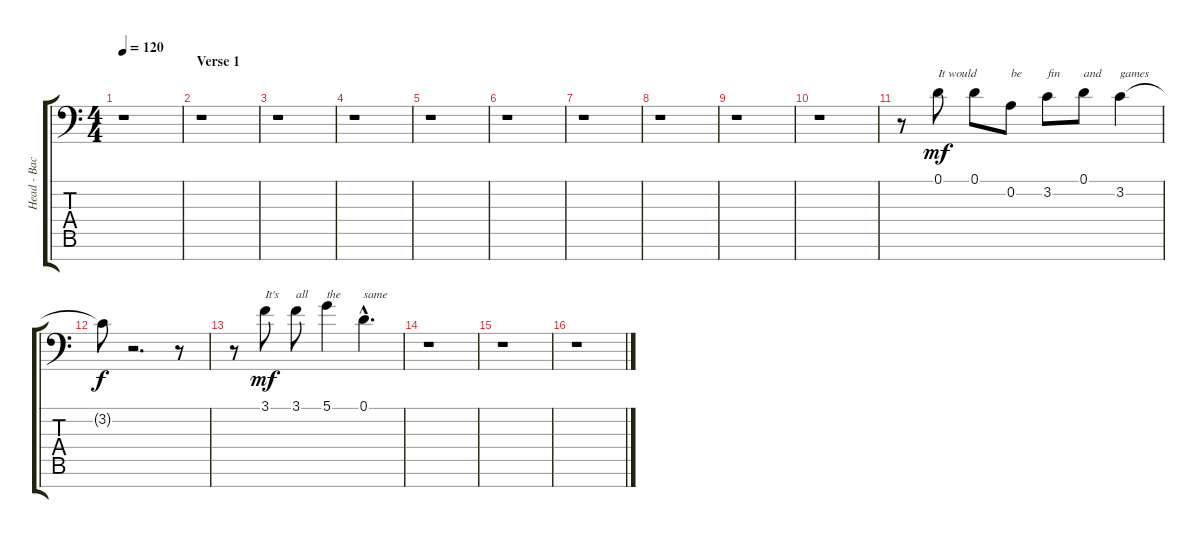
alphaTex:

\track ("Head - Backing Vocals" "Head - Bac") {instrument trumpet}
\staff {score tabs}
\tuning (D4 A3 F3 C3 G2 D2 A1) {hide}
\ts (4 4)
\tempo 120
\clef f4
\ks c
r.1{dy mf} |
\section ("" "Verse 1")
r.1 |
r.1 |
r.1 |
r.1 |
r.1 |
r.1 |
r.1 |
r.1 |
r.1 |
r.8 0.1.8{txt "It would"} 0.1.8 0.2.8{txt "be"} 3.2.8{txt "fin"} 0.1.8{txt "and"} 3.2.4{txt "games"} |
3.2{t}.8{dy f} r.2{d} r.8 |
r.8 3.1.8{txt "It's" dy mf} 3.1.8{txt "all"} 5.1.4{txt "the"} 0.1{hac}.4{d txt "same"} |
r.1 |
r.1 |
r.1
